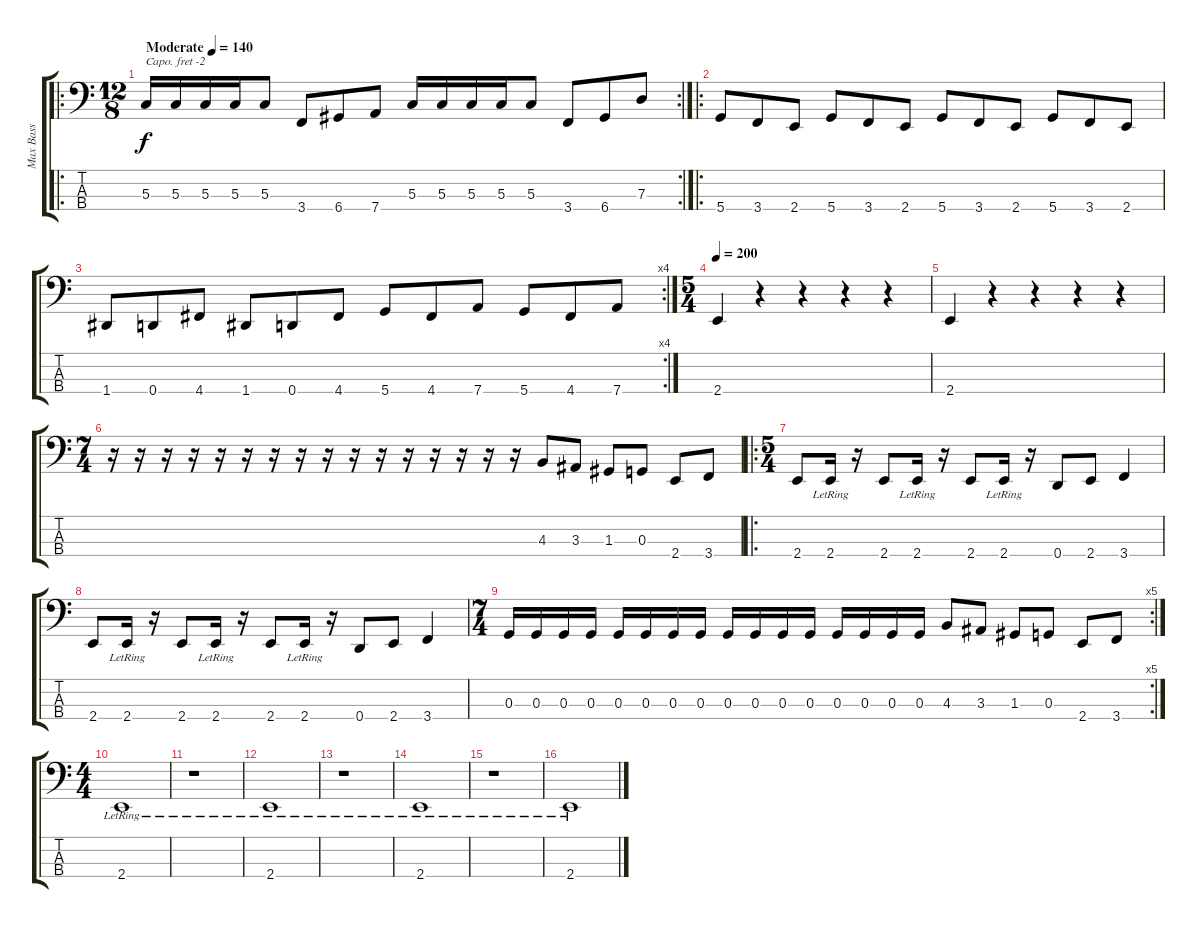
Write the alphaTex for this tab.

\track ("Max Bass" "Max Bass") {instrument electricbasspick}
\staff {score tabs}
\capo -2
\tuning (G2 D2 A1 E1) {hide}
\ro
\rc 2
\ts (12 8)
\tempo (140 "Moderate")
\clef f4
\ks c
5.3.16{dy f instrument electricbasspick} 5.3.16 5.3.16 5.3.16 5.3.8 3.4.8 6.4.8 7.4.8 5.3.16 5.3.16 5.3.16 5.3.16 5.3.8 3.4.8 6.4.8 7.3.8 |
\ro
5.4.8 3.4.8 2.4.8 5.4.8 3.4.8 2.4.8 5.4.8 3.4.8 2.4.8 5.4.8 3.4.8 2.4.8 |
\rc 4
1.4.8 0.4.8 4.4.8 1.4.8 0.4.8 4.4.8 5.4.8 4.4.8 7.4.8 5.4.8 4.4.8 7.4.8 |
\ts (5 4)
\tempo 200
2.4.4 r.4 r.4 r.4 r.4 |
2.4.4 r.4 r.4 r.4 r.4 |
\ts (7 4)
r.16 r.16 r.16 r.16 r.16 r.16 r.16 r.16 r.16 r.16 r.16 r.16 r.16 r.16 r.16 r.16 4.3.8 3.3.8 1.3.8 0.3.8 2.4.8 3.4.8 |
\ro
\ts (5 4)
2.4.8 2.4{lr}.16 r.16 2.4.8 2.4{lr}.16 r.16 2.4.8 2.4{lr}.16 r.16 0.4.8 2.4.8 3.4.4 |
2.4.8 2.4{lr}.16 r.16 2.4.8 2.4{lr}.16 r.16 2.4.8 2.4{lr}.16 r.16 0.4.8 2.4.8 3.4.4 |
\rc 5
\ts (7 4)
0.3.16 0.3.16 0.3.16 0.3.16 0.3.16 0.3.16 0.3.16 0.3.16 0.3.16 0.3.16 0.3.16 0.3.16 0.3.16 0.3.16 0.3.16 0.3.16 4.3.8 3.3.8 1.3.8 0.3.8 2.4.8 3.4.8 |
\ts (4 4)
2.4{lr}.1 |
r.1 |
2.4{lr}.1 |
r.1 |
2.4{lr}.1 |
r.1 |
2.4{lr}.1
